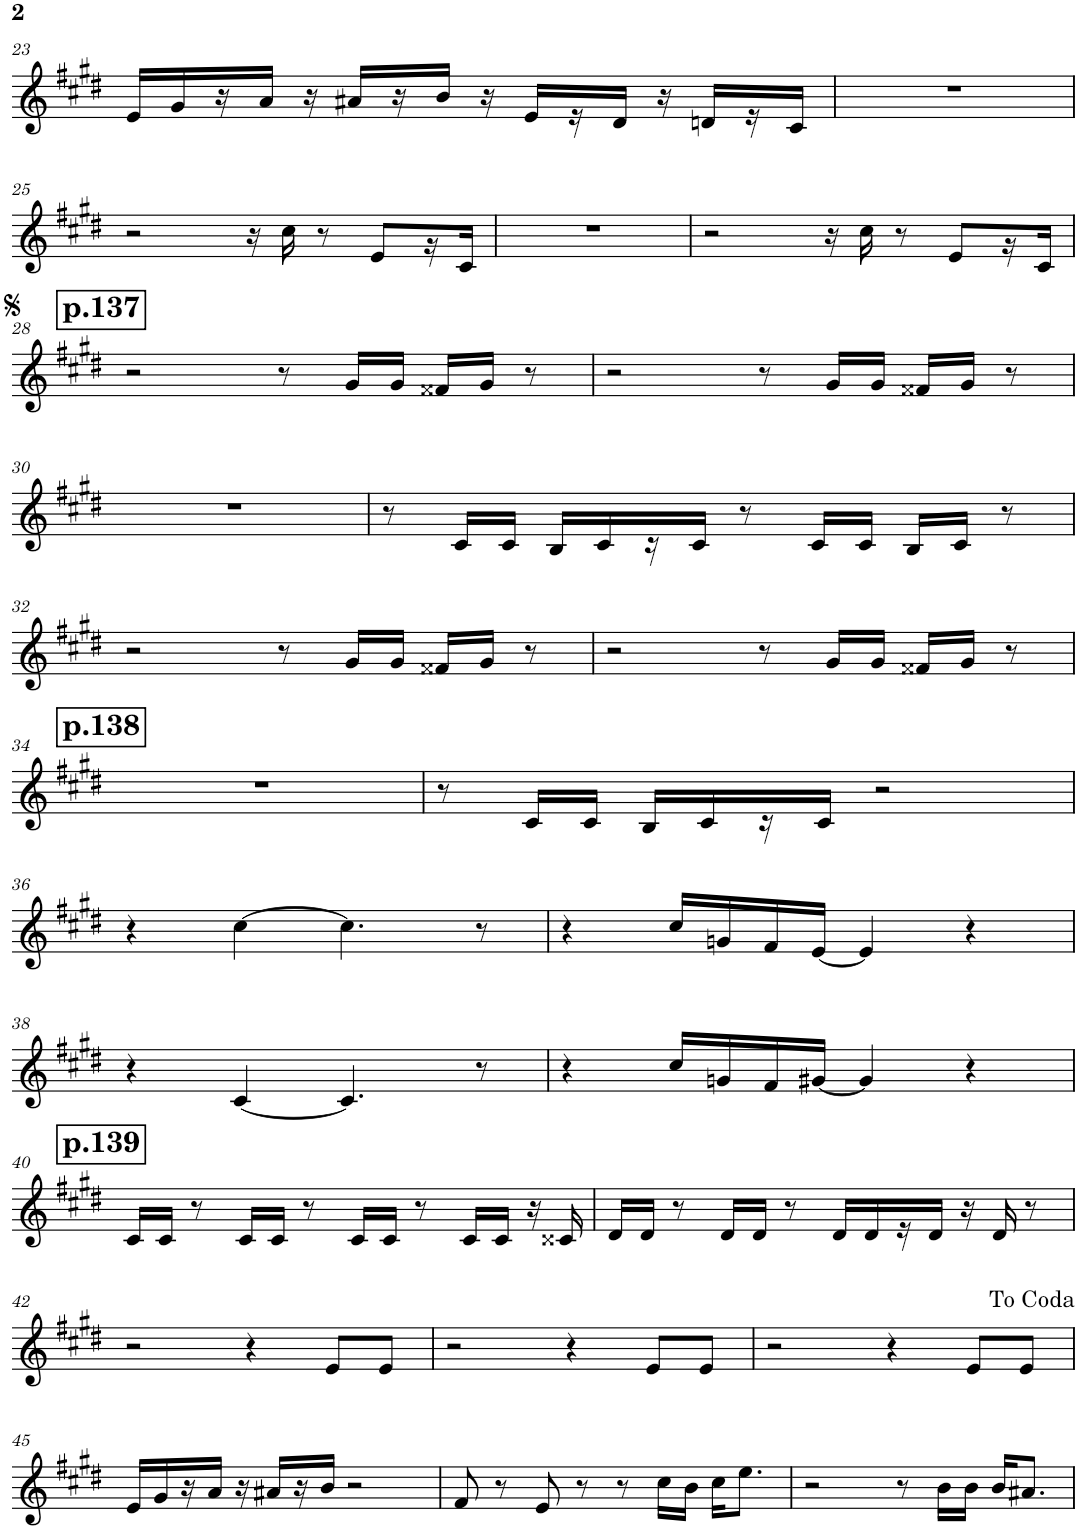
**kern
*part1
*staff1
*I"バリトン サクソフォーン
!!LO:PB:g=z
*clefG2
*Trd12c21
*k[f#c#g#d#]
*M4/4
=23
16e/LL
16g#/
16r
16a/JJ
16r
16a#X/LL
16r
16b/JJ
16r
16e/LL
16r
16d#/JJ
16r
16dn/LL
16r
16c#/JJ
=24
1r
!!LO:LB:g=z
=25
2r
16r
16cc#\
8r
8e/L
16r
16c#/JJ
=26
1r
=27
2r
16r
16cc#\
8r
8e/L
16r
16c#/JJ
!!LO:LB:g=z
!!LO:REH:place=s1:a:B:cj:fs=14:t=p.137
=28
2r
8r
16g#/LL
16g#/JJ
16f##X/LL
16g#/JJ
8r
=29
2r
8r
16g#/LL
16g#/JJ
16f##X/LL
16g#/JJ
8r
!!LO:LB:g=z
=30
1r
=31
8r
16c#/LL
16c#/JJ
16B/LL
16c#/
16r
16c#/JJ
8r
16c#/LL
16c#/JJ
16B/LL
16c#/JJ
8r
!!LO:LB:g=z
=32
2r
8r
16g#/LL
16g#/JJ
16f##X/LL
16g#/JJ
8r
=33
2r
8r
16g#/LL
16g#/JJ
16f##X/LL
16g#/JJ
8r
!!LO:LB:g=z
!!LO:REH:place=s1:a:B:cj:fs=14:t=p.138
=34
1r
=35
8r
16c#/LL
16c#/JJ
16B/LL
16c#/
16r
16c#/JJ
2r
!!LO:LB:g=z
=36
4r
[4cc#\
4.cc#\]
8r
=37
4r
16cc#/LL
16gn/
16f#/
[16e/JJ
4e/]
4r
!!LO:LB:g=z
=38
4r
[4c#/
4.c#/]
8r
=39
4r
16cc#/LL
16gn/
16f#/
[16g#X/JJ
4g#/]
4r
!!LO:LB:g=z
!!LO:REH:place=s1:a:B:cj:fs=14:t=p.139
=40
16c#/LL
16c#/JJ
8r
16c#/LL
16c#/JJ
8r
16c#/LL
16c#/JJ
8r
16c#/LL
16c#/JJ
16r
16c##X/
=41
16d#/LL
16d#/JJ
8r
16d#/LL
16d#/JJ
8r
16d#/LL
16d#/
16r
16d#/JJ
16r
16d#/
8r
!!LO:LB:g=z
=42
2r
4r
8e/L
8e/J
=43
2r
4r
8e/L
8e/J
=44
2r
4r
8e/L
8e/J
!!LO:LB:g=z
=45
16e/LL
16g#/
16r
16a/JJ
16r
16a#X/LL
16r
16b/JJ
2r
=46
8f#/
8r
8e/
8r
8r
16cc#\LL
16b\JJ
16cc#\KL
8.ee\J
=47
2r
8r
16b\LL
16b\JJ
16b/KL
8.a#X/J
=
*-
